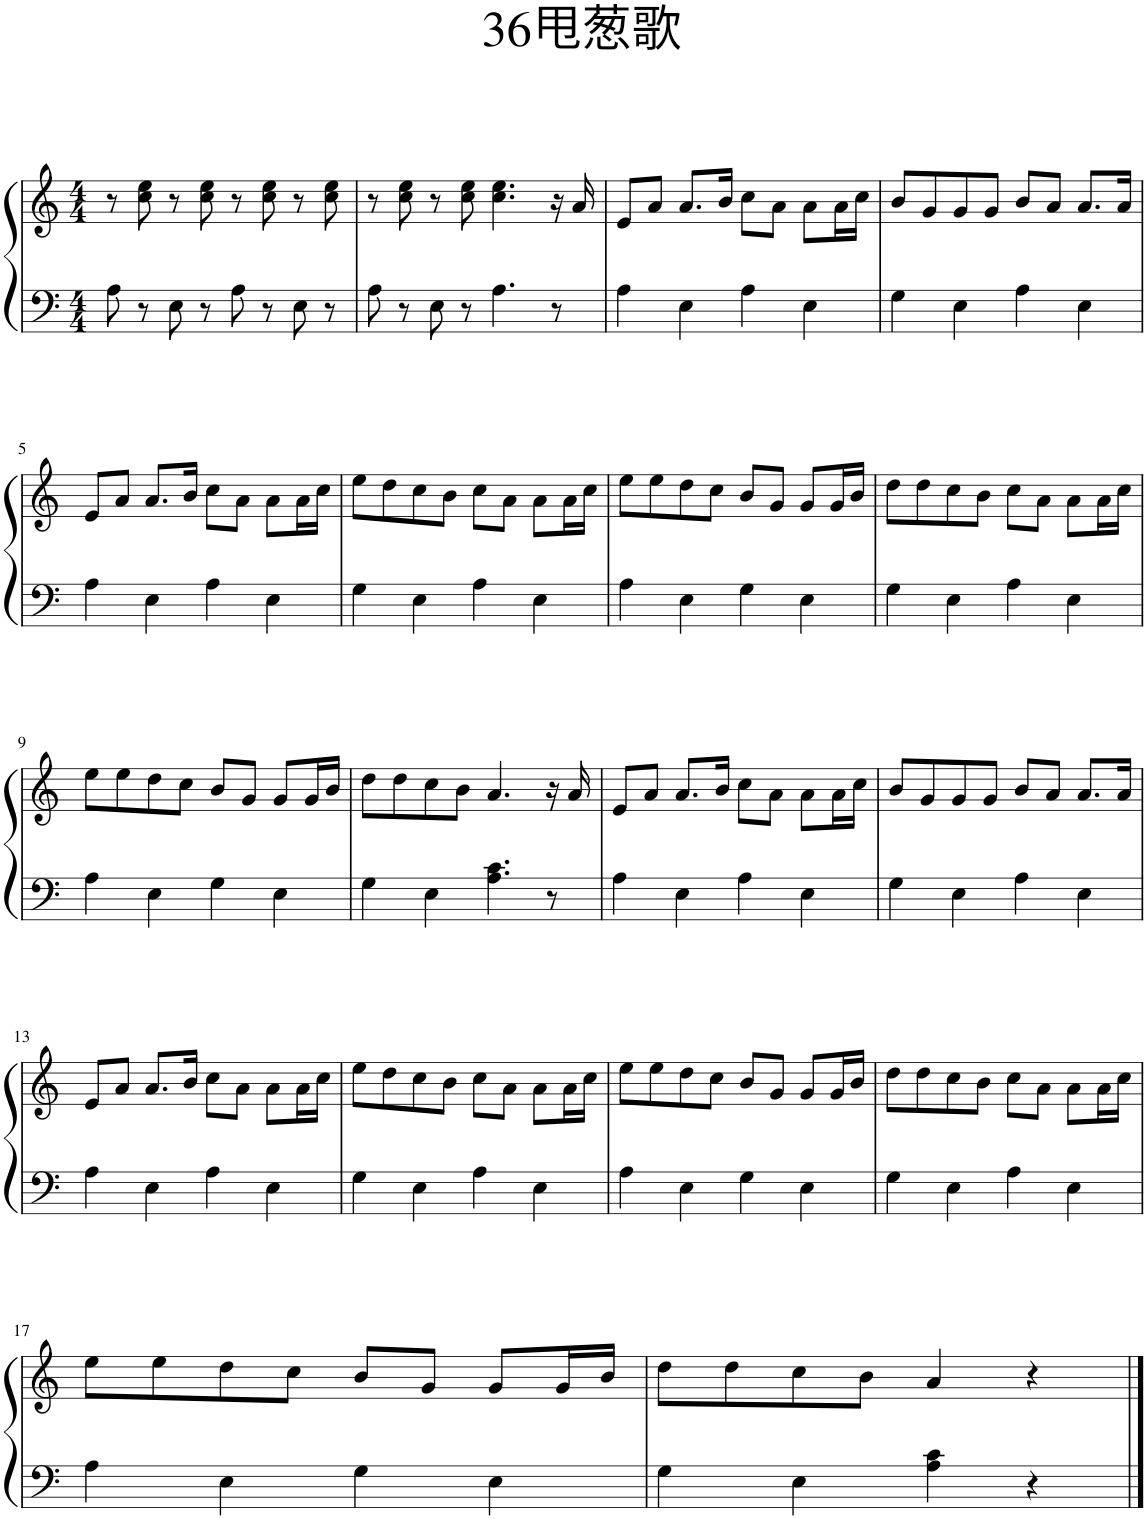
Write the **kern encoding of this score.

**kern	**kern
*part1	*part1
*staff2	*staff1
*I"钢琴	*
*clefF4	*clefG2
*k[]	*k[]
*M4/4	*M4/4
=1	=1
8A\	8r
8r	8cc\ 8ee\
8E\	8r
8r	8cc\ 8ee\
8A\	8r
8r	8cc\ 8ee\
8E\	8r
8r	8cc\ 8ee\
=2	=2
8A\	8r
8r	8cc\ 8ee\
8E\	8r
8r	8cc\ 8ee\
4.A\	4.cc\ 4.ee\
8r	16r
.	16a/
=3	=3
4A\	8e/L
.	8a/J
4E\	8.a/L
.	16b/Jk
4A\	8cc\L
.	8a\J
4E\	8a\L
.	16a\L
.	16cc\JJ
=4	=4
4G\	8b/L
.	8g/
4E\	8g/
.	8g/J
4A\	8b/L
.	8a/J
4E\	8.a/L
.	16a/Jk
!!LO:LB:g=z
=5	=5
4A\	8e/L
.	8a/J
4E\	8.a/L
.	16b/Jk
4A\	8cc\L
.	8a\J
4E\	8a\L
.	16a\L
.	16cc\JJ
=6	=6
4G\	8ee\L
.	8dd\
4E\	8cc\
.	8b\J
4A\	8cc\L
.	8a\J
4E\	8a\L
.	16a\L
.	16cc\JJ
=7	=7
4A\	8ee\L
.	8ee\
4E\	8dd\
.	8cc\J
4G\	8b/L
.	8g/J
4E\	8g/L
.	16g/L
.	16b/JJ
=8	=8
4G\	8dd\L
.	8dd\
4E\	8cc\
.	8b\J
4A\	8cc\L
.	8a\J
4E\	8a\L
.	16a\L
.	16cc\JJ
!!LO:LB:g=z
=9	=9
4A\	8ee\L
.	8ee\
4E\	8dd\
.	8cc\J
4G\	8b/L
.	8g/J
4E\	8g/L
.	16g/L
.	16b/JJ
=10	=10
4G\	8dd\L
.	8dd\
4E\	8cc\
.	8b\J
4.A\ 4.c\	4.a/
8r	16r
.	16a/
=11	=11
4A\	8e/L
.	8a/J
4E\	8.a/L
.	16b/Jk
4A\	8cc\L
.	8a\J
4E\	8a\L
.	16a\L
.	16cc\JJ
=12	=12
4G\	8b/L
.	8g/
4E\	8g/
.	8g/J
4A\	8b/L
.	8a/J
4E\	8.a/L
.	16a/Jk
!!LO:LB:g=z
=13	=13
4A\	8e/L
.	8a/J
4E\	8.a/L
.	16b/Jk
4A\	8cc\L
.	8a\J
4E\	8a\L
.	16a\L
.	16cc\JJ
=14	=14
4G\	8ee\L
.	8dd\
4E\	8cc\
.	8b\J
4A\	8cc\L
.	8a\J
4E\	8a\L
.	16a\L
.	16cc\JJ
=15	=15
4A\	8ee\L
.	8ee\
4E\	8dd\
.	8cc\J
4G\	8b/L
.	8g/J
4E\	8g/L
.	16g/L
.	16b/JJ
=16	=16
4G\	8dd\L
.	8dd\
4E\	8cc\
.	8b\J
4A\	8cc\L
.	8a\J
4E\	8a\L
.	16a\L
.	16cc\JJ
!!LO:LB:g=z
=17	=17
4A\	8ee\L
.	8ee\
4E\	8dd\
.	8cc\J
4G\	8b/L
.	8g/J
4E\	8g/L
.	16g/L
.	16b/JJ
=18	=18
4G\	8dd\L
.	8dd\
4E\	8cc\
.	8b\J
4A\ 4c\	4a/
4r	4r
==	==
*-	*-
